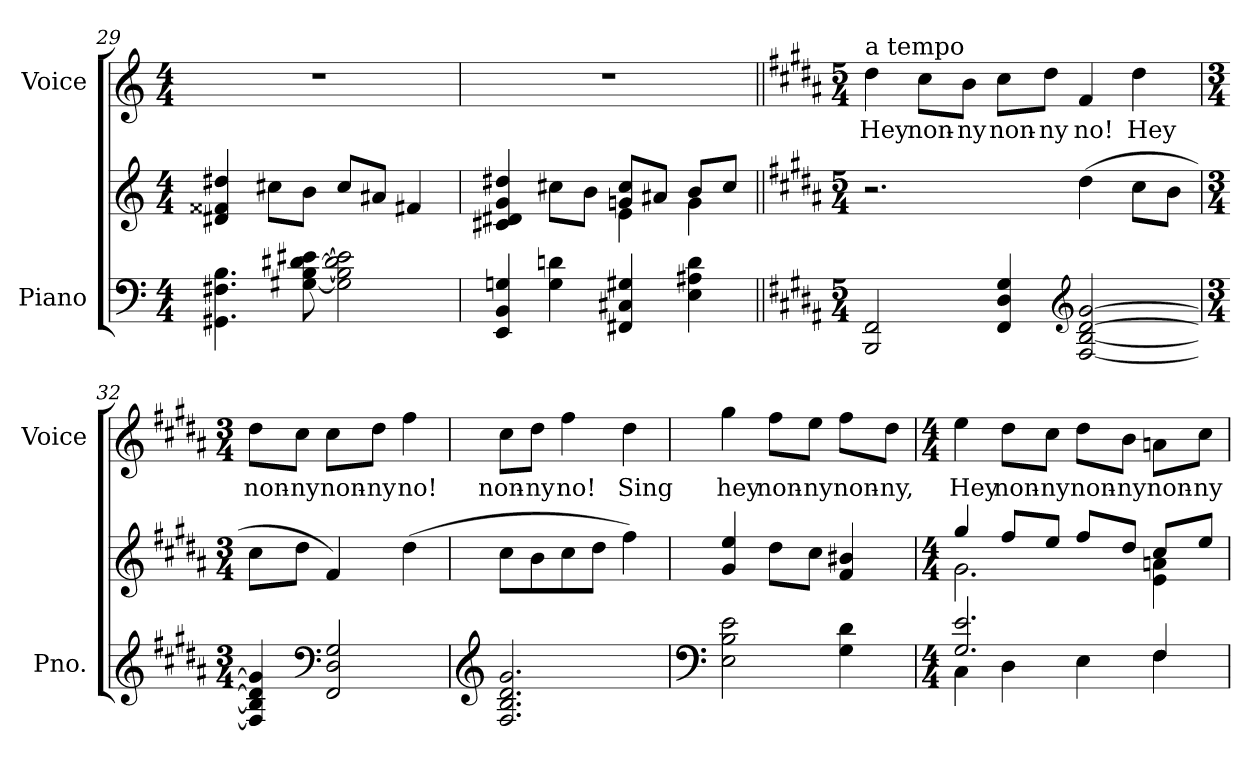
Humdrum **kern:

**kern	**kern	**kern	**text
*part2	*part2	*part1	*part1
*staff3	*staff2	*staff1	*staff1
*I"Piano	*	*I"Voice	*
*I'Pno.	*	*I'Voice	*
*clefF4	*clefG2	*clefG2	*
*k[]	*k[]	*k[]	*
*C:	*C:	*C:	*
*M4/4	*M4/4	*M4/4	*
=29	=29	=29	=29
4.GG#Xi\ 4.F#Xi 4.Bi	4d#Xi/ 4f##Xi 4dd#Xi	1r	.
.	8cc#Xi\L	.	.
[<8G#Xi\ [<8Bi [<8d#Xi [>8e#Xi	8bi\J	.	.
2G#i\] 2Bi] 2d#i] 2e#i]	8cc#i/L	.	.
.	8a#Xi/J	.	.
.	4f#Xi/	.	.
!!LO:PB:g=z
=30	=30	=30	=30
*	*^	*	*
4EEi/ 4BBi 4Gni	4c#Xi/ 4d#Xi 4gi 4dd#Xi	2ryy	1r	.
4Gi\ 4dni	8cc#Xi\L	.	.	.
.	8bi\J	.	.	.
4FF#Xi/ 4C#Xi 4G#Xi	8gni/ 8cc#iL	4ei\	.	.
.	8a#Xi/J	.	.	.
4Ei\ 4A#Xi 4di	8bi/L	4gi\	.	.
.	8cc#i/J	.	.	.
*	*v	*v	*	*
=31||	=31||	=31||	=31||
*k[f#c#g#d#a#]	*k[f#c#g#d#a#]	*k[f#c#g#d#a#]	*
*B:	*B:	*B:	*
*M5/4	*M5/4	*M5/4	*
!	!	!LO:TX:a:t=a tempo	!
!	!	!	!LO:LY:b:color=#000000
2BBBi/ 2FF#i	2.r	4dd#i\	Hey
!	!	!	!LO:LY:b:color=#000000
.	.	8cc#i\L	non-
!	!	!	!LO:LY:b:color=#000000
.	.	8bi\J	-ny
!	!	!	!LO:LY:b:color=#000000
4FF#i/ 4D#i 4G#i	.	8cc#i\L	non-
!	!	!	!LO:LY:b:color=#000000
.	.	8dd#i\J	-ny
*clefG2	*	*	*
!	!	!	!LO:LY:b:color=#000000
[<2F#i/ [<2Bi [>2d#i [>2g#i	(4dd#i\	4f#i/	no!
!	!	!	!LO:LY:b:color=#000000
.	8cc#i\L	4dd#i\	Hey
.	8bi\J	.	.
=32	=32	=32	=32
*M3/4	*M3/4	*M3/4	*
!	!	!	!LO:LY:b:color=#000000
4F#i/] 4Bi] 4d#i] 4g#i]	8cc#i\L	8dd#i\L	non-
!	!	!	!LO:LY:b:color=#000000
.	8dd#i\J	8cc#i\J	-ny
*clefF4	*	*	*
!	!	!	!LO:LY:b:color=#000000
2FF#i/ 2D#i 2G#i	4f#i/)	8cc#i\L	non-
!	!	!	!LO:LY:b:color=#000000
.	.	8dd#i\J	-ny
!	!	!	!LO:LY:b:color=#000000
.	(4dd#i\	4ff#i\	no!
!!LO:LB:g=z
=33	=33	=33	=33
*clefG2	*	*	*
!	!	!	!LO:LY:b:color=#000000
2.F#i/ 2.Bi 2.d#i 2.g#i	8cc#i\L	8cc#i\L	non-
!	!	!	!LO:LY:b:color=#000000
.	8bi\	8dd#i\J	-ny
!	!	!	!LO:LY:b:color=#000000
.	8cc#i\	4ff#i\	no!
.	8dd#i\J	.	.
!	!	!	!LO:LY:b:color=#000000
.	4ff#i\)	4dd#i\	Sing
=34	=34	=34	=34
*clefF4	*	*	*
!	!	!	!LO:LY:b:color=#000000
2Ei\ 2Bi 2ei	4g#i/ 4eei	4gg#i\	hey
!	!	!	!LO:LY:b:color=#000000
.	8dd#i\L	8ff#i\L	non-
!	!	!	!LO:LY:b:color=#000000
.	8cc#i\J	8eei\J	-ny
!	!	!	!LO:LY:b:color=#000000
4G#i\ 4d#i	4f#i/ 4b#Xi	8ff#i\L	non-
!	!	!	!LO:LY:b:color=#000000
.	.	8dd#i\J	-ny,
=35	=35	=35	=35
*M4/4	*M4/4	*M4/4	*
*^	*^	*	*
!	!	!	!	!	!LO:LY:b:color=#000000
2.G#i/ 2.ei	4C#i\	4gg#i/	2.g#i\	4eei\	Hey
!	!	!	!	!	!LO:LY:b:color=#000000
.	4D#i\	8ff#i/L	.	8dd#i\L	non-
!	!	!	!	!	!LO:LY:b:color=#000000
.	.	8eei/J	.	8cc#i\J	-ny
!	!	!	!	!	!LO:LY:b:color=#000000
.	4Ei\	8ff#i/L	.	8dd#i\L	non-
!	!	!	!	!	!LO:LY:b:color=#000000
.	.	8dd#i/J	.	8bi\J	-ny
!	!	!	!	!	!LO:LY:b:color=#000000
4F#i/	4F#i\	8cc#i/L	4ei\ 4ani	8ani\L	non-
!	!	!	!	!	!LO:LY:b:color=#000000
.	.	8eei/J	.	8cc#i\J	-ny
*v	*v	*	*	*	*
*	*v	*v	*	*
=	=	=	=
*-	*-	*-	*-
